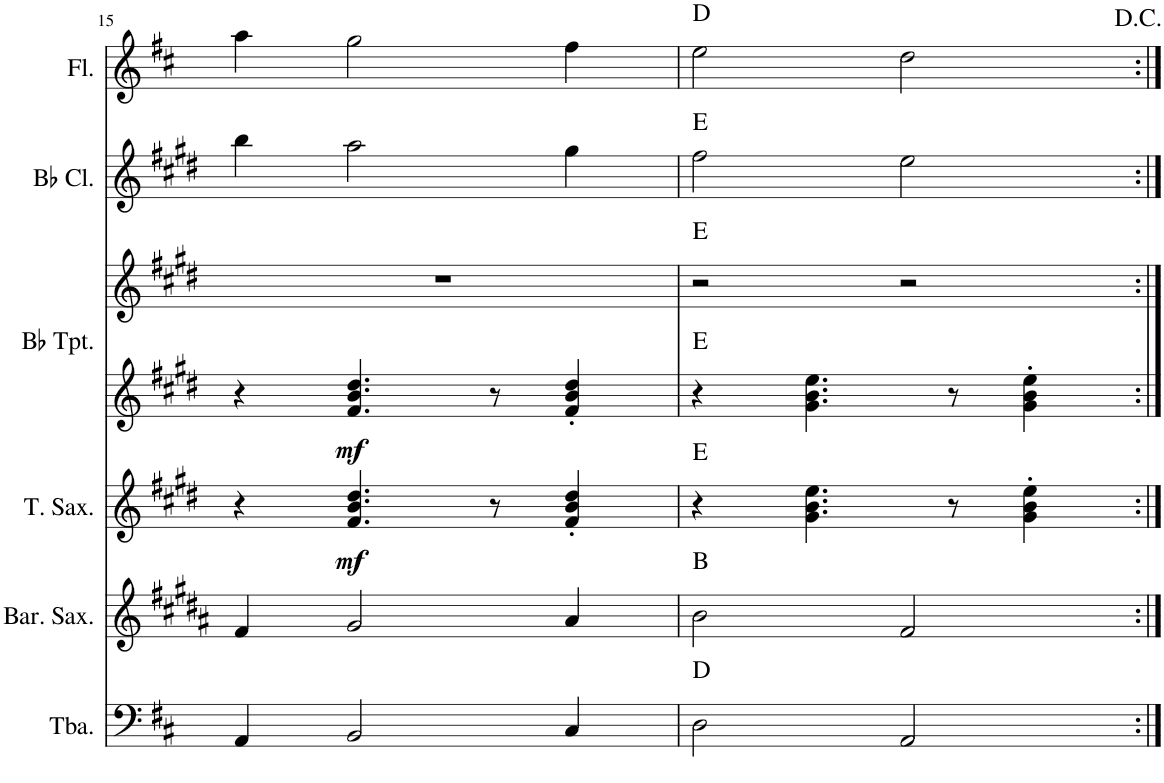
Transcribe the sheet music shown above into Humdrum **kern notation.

**kern	**harte	**kern	**harte	**kern	**dynam	**harte	**kern	**kern	**dynam	**harte	**kern	**harte	**kern	**harte	**kern	**harte	**kern	**dynam	**harte	**kern	**dynam	**harte	**kern	**harte
*part10	*part10	*part9	*part9	*part8	*part8	*part8	*part7	*part7	*part7	*part7	*part6	*part6	*part5	*part5	*part4	*part4	*part3	*part3	*part3	*part2	*part2	*part2	*part1	*part1
*staff11	*	*staff10	*	*staff9	*staff9	*	*staff8	*staff7	*staff7/8	*	*staff6	*	*staff5	*	*staff4	*	*staff3	*staff3	*	*staff2	*staff2	*	*staff1	*
*I"Tuba	*	*I"Baritone Saxophone	*	*I"Tenor Saxophone	*	*	*I"Bb Trumpet	*	*	*	*I"Bb Clarinet	*	*I"Flute	*	*I"Bass	*	*I"Baritone	*	*	*I"Tenor	*	*	*I"Soprano	*
*I'Tba.	*	*I'Bar. Sax.	*	*I'T. Sax.	*	*	*I'Bb Tpt.	*	*	*	*I'Bb Cl.	*	*I'Fl.	*	*I'B.	*	*I'Bar.	*	*	*I'T.	*	*	*I'S.	*
!!LO:PB:g=z
*clefF4	*	*clefG2	*	*clefG2	*	*	*clefG2	*clefG2	*	*	*clefG2	*	*clefG2	*	*clefF4	*	*clefF4	*	*	*clefGv2	*	*	*clefG2	*
*	*	*Trd12c21	*	*Trd8c14	*	*	*Trd1c2	*Trd1c2	*	*	*Trd1c2	*	*	*	*	*	*	*	*	*	*	*	*	*
*k[f#c#]	*	*k[f#c#g#d#a#]	*	*k[f#c#g#d#]	*	*	*k[f#c#g#d#]	*k[f#c#g#d#]	*	*	*k[f#c#g#d#]	*	*k[f#c#]	*	*k[f#c#]	*	*k[f#c#]	*	*	*k[f#c#]	*	*	*k[f#c#]	*
*M2/2	*	*M2/2	*	*M2/2	*	*	*M2/2	*M2/2	*	*	*M2/2	*	*M2/2	*	*M2/2	*	*M2/2	*	*	*M2/2	*	*	*M2/2	*
*met(c|)	*	*met(c|)	*	*met(c|)	*	*	*met(c|)	*met(c|)	*	*	*met(c|)	*	*met(c|)	*	*met(c|)	*	*met(c|)	*	*	*met(c|)	*	*	*met(c|)	*
=15	=15	=15	=15	=15	=15	=15	=15	=15	=15	=15	=15	=15	=15	=15	=15	=15	=15	=15	=15	=15	=15	=15	=15	=15
4AA/	.	4f#/	.	4r	.	.	4r	1r	.	.	4bb\	.	4aa\	.	4AA	.	4r	.	.	4r	.	.	4aa	.
!	!	!	!	!	!LO:DY:b	!	!	!	!LO:DY:b=2	!	!	!	!	!	!	!	!	!LO:DY:b	!	!	!LO:DY:b	!	!	!
2BB/	.	2g#/	.	4.f#/ 4.b/ 4.dd#/	mf	.	4.f#/ 4.b/ 4.dd#/	.	mf	.	2aa\	.	2gg\	.	2BB	.	4.F# 4.A 4.d	mf	.	4.F# 4.A 4.d	mf	.	2gg	.
.	.	.	.	8r	.	.	8r	.	.	.	.	.	.	.	.	.	8r	.	.	8r	.	.	.	.
4C#/	.	4a#/	.	4f#/' 4b/' 4dd#/'	.	.	4f#/' 4b/' 4dd#/'	.	.	.	4gg#\	.	4ff#\	.	4C#	.	4F#' 4A' 4d'	.	.	4F#' 4A' 4d'	.	.	4ff#	.
=16	=16	=16	=16	=16	=16	=16	=16	=16	=16	=16	=16	=16	=16	=16	=16	=16	=16	=16	=16	=16	=16	=16	=16	=16
2D\	D:maj	2b\	B:maj	4r	.	E:maj	4r	2r	.	E:maj E:maj	2ff#\	E:maj	2ee\	D:maj	2D	D:maj	4r	.	D:maj	4r	.	D:maj	2ee	D:maj
.	.	.	.	4.g#\ 4.b\ 4.ee\	.	.	4.g#\ 4.b\ 4.ee\	.	.	.	.	.	.	.	.	.	4.E 4.A 4.c#	.	.	4.E 4.A 4.c#	.	.	.	.
2AA/	.	2f#/	.	.	.	.	.	2r	.	.	2ee\	.	2dd\	.	2AA	.	.	.	.	.	.	.	2dd	.
.	.	.	.	8r	.	.	8r	.	.	.	.	.	.	.	.	.	8r	.	.	8r	.	.	.	.
.	.	.	.	4g#\' 4b\' 4ee\'	.	.	4g#\' 4b\' 4ee\'	.	.	.	.	.	.	.	.	.	4E' 4A' 4c#'	.	.	4E' 4A' 4c#'	.	.	.	.
=:|!	=:|!	=:|!	=:|!	=:|!	=:|!	=:|!	=:|!	=:|!	=:|!	=:|!	=:|!	=:|!	=:|!	=:|!	=:|!	=:|!	=:|!	=:|!	=:|!	=:|!	=:|!	=:|!	=:|!	=:|!
*-	*-	*-	*-	*-	*-	*-	*-	*-	*-	*-	*-	*-	*-	*-	*-	*-	*-	*-	*-	*-	*-	*-	*-	*-
